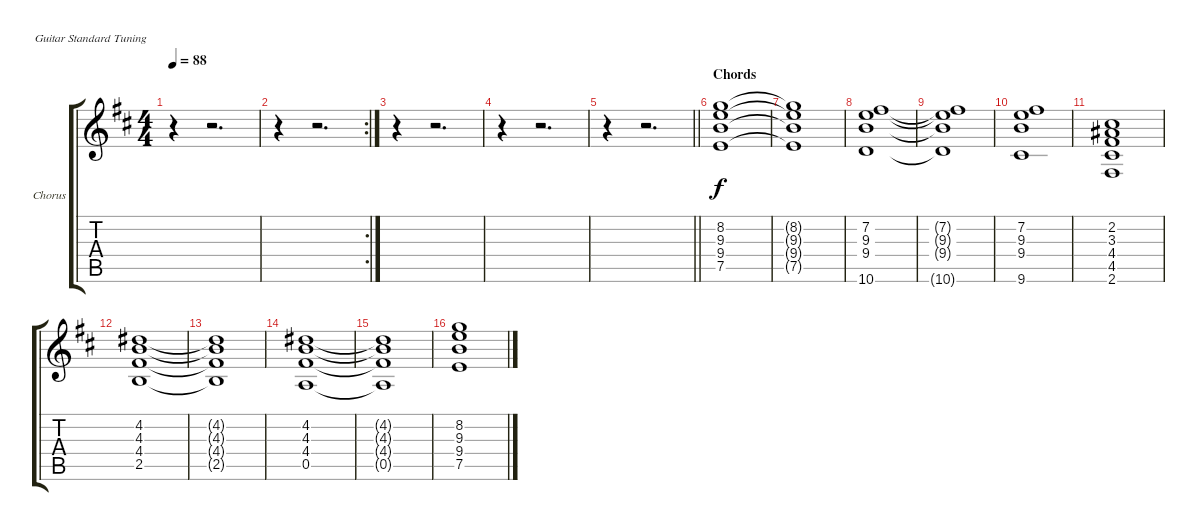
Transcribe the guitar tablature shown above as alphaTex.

\bracketExtendMode groupsimilarinstruments
\firstSystemTrackNameOrientation horizontal
\otherSystemsTrackNameOrientation horizontal
\track ("Chorus" "Chorus") {instrument acousticguitarsteel}
\staff {score tabs}
\tuning (E4 B3 G3 D3 A2 E2)
\ts (4 4)
\tempo 88
\clef g2
\scale
0.326007
\ks d
r.4{dy f} r.2{d} |
\rc 2
\scale
0.347985 r.4 r.2{d} |
\scale
0.333333 r.4 r.2{d} |
\scale
0.333333 r.4 r.2{d} |
\scale
0.333333
\barLineRight lightlight
r.4 r.2{d} |
\section ("" "Chords")
\scale
0.333333 (8.2 9.3 9.4 7.5).1 |
\scale
0.333333 (8.2{t} 9.3{t} 9.4{t} 7.5{t}).1 |
\scale
0.333333 (7.2 9.3 9.4 10.6).1 |
\scale
0.372385 (7.2{t} 9.3{t} 9.4{t} 10.6{t}).1 |
\scale
0.372385 (9.4 7.2 9.6 9.3).1 |
\scale
0.25523 (2.6 4.5 4.4 2.2 3.3).1 |
\scale
0.333333 (4.2 4.3 4.4 2.5).1 |
\scale
0.333333 (4.2{t} 4.3{t} 4.4{t} 2.5{t}).1 |
\scale
0.333333 (4.2 4.3 4.4 0.5).1 |
\scale
0.333333 (4.2{t} 4.3{t} 4.4{t} 0.5{t}).1 |
\scale
0.333333 (8.2 9.3 9.4 7.5).1
